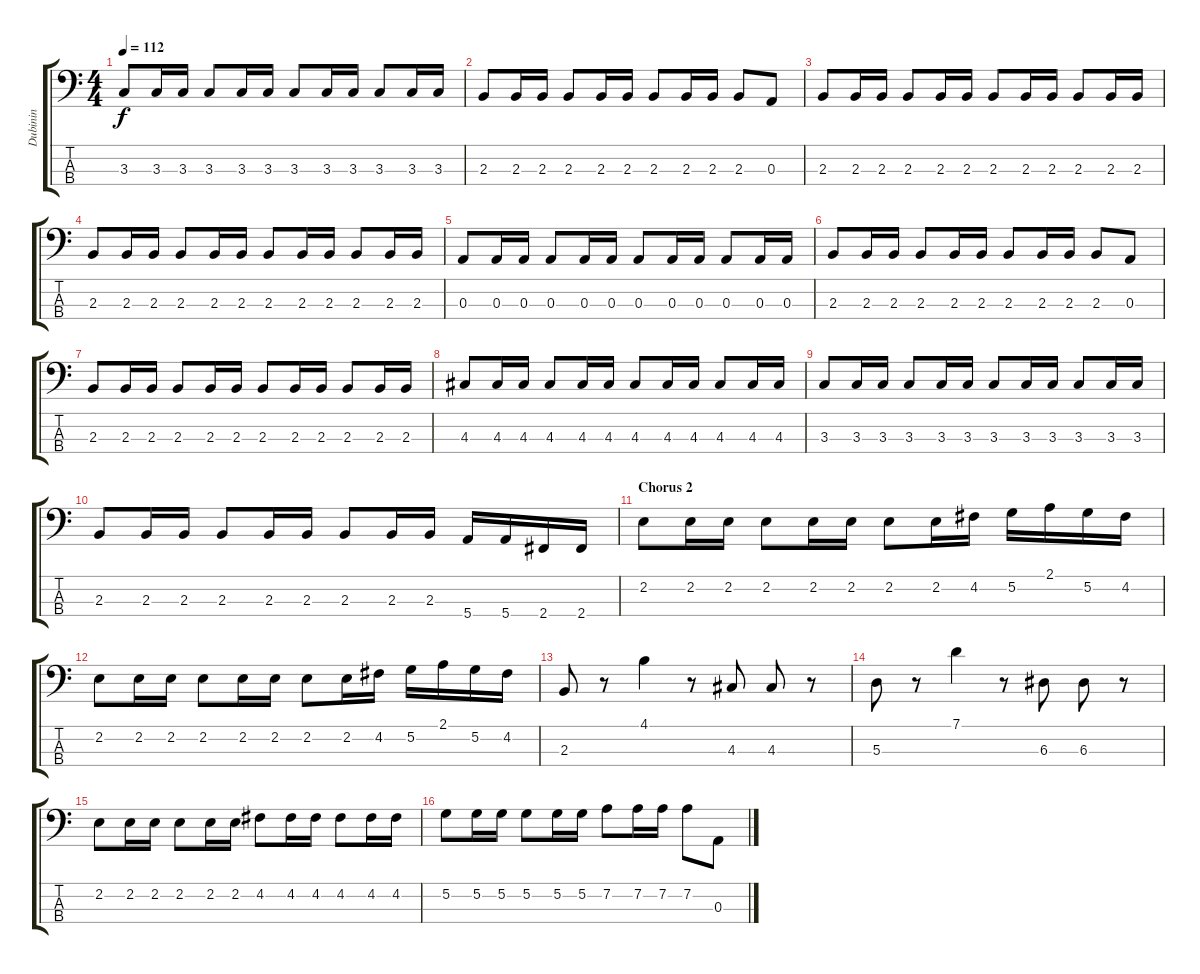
\track ("Dubinin" "Dubinin") {instrument electricbassfinger}
\staff {score tabs}
\tuning (G2 D2 A1 E1) {hide}
\ts (4 4)
\tempo 112
\clef f4
\ks c
3.3.8{dy f} 3.3.16 3.3.16 3.3.8 3.3.16 3.3.16 3.3.8 3.3.16 3.3.16 3.3.8 3.3.16 3.3.16 |
2.3.8 2.3.16 2.3.16 2.3.8 2.3.16 2.3.16 2.3.8 2.3.16 2.3.16 2.3.8 0.3.8 |
2.3.8 2.3.16 2.3.16 2.3.8 2.3.16 2.3.16 2.3.8 2.3.16 2.3.16 2.3.8 2.3.16 2.3.16 |
2.3.8 2.3.16 2.3.16 2.3.8 2.3.16 2.3.16 2.3.8 2.3.16 2.3.16 2.3.8 2.3.16 2.3.16 |
0.3.8 0.3.16 0.3.16 0.3.8 0.3.16 0.3.16 0.3.8 0.3.16 0.3.16 0.3.8 0.3.16 0.3.16 |
2.3.8 2.3.16 2.3.16 2.3.8 2.3.16 2.3.16 2.3.8 2.3.16 2.3.16 2.3.8 0.3.8 |
2.3.8 2.3.16 2.3.16 2.3.8 2.3.16 2.3.16 2.3.8 2.3.16 2.3.16 2.3.8 2.3.16 2.3.16 |
4.3.8 4.3.16 4.3.16 4.3.8 4.3.16 4.3.16 4.3.8 4.3.16 4.3.16 4.3.8 4.3.16 4.3.16 |
3.3.8 3.3.16 3.3.16 3.3.8 3.3.16 3.3.16 3.3.8 3.3.16 3.3.16 3.3.8 3.3.16 3.3.16 |
2.3.8 2.3.16 2.3.16 2.3.8 2.3.16 2.3.16 2.3.8 2.3.16 2.3.16 5.4.16 5.4.16 2.4.16 2.4.16 |
\section ("" "Chorus 2")
2.2.8 2.2.16 2.2.16 2.2.8 2.2.16 2.2.16 2.2.8 2.2.16 4.2.16 5.2.16 2.1.16 5.2.16 4.2.16 |
2.2.8 2.2.16 2.2.16 2.2.8 2.2.16 2.2.16 2.2.8 2.2.16 4.2.16 5.2.16 2.1.16 5.2.16 4.2.16 |
2.3.8 r.8 4.1.4 r.8 4.3.8 4.3.8 r.8 |
5.3.8 r.8 7.1.4 r.8 6.3.8 6.3.8 r.8 |
2.2.8 2.2.16 2.2.16 2.2.8 2.2.16 2.2.16 4.2.8 4.2.16 4.2.16 4.2.8 4.2.16 4.2.16 |
5.2.8 5.2.16 5.2.16 5.2.8 5.2.16 5.2.16 7.2.8 7.2.16 7.2.16 7.2.8 0.3.8
